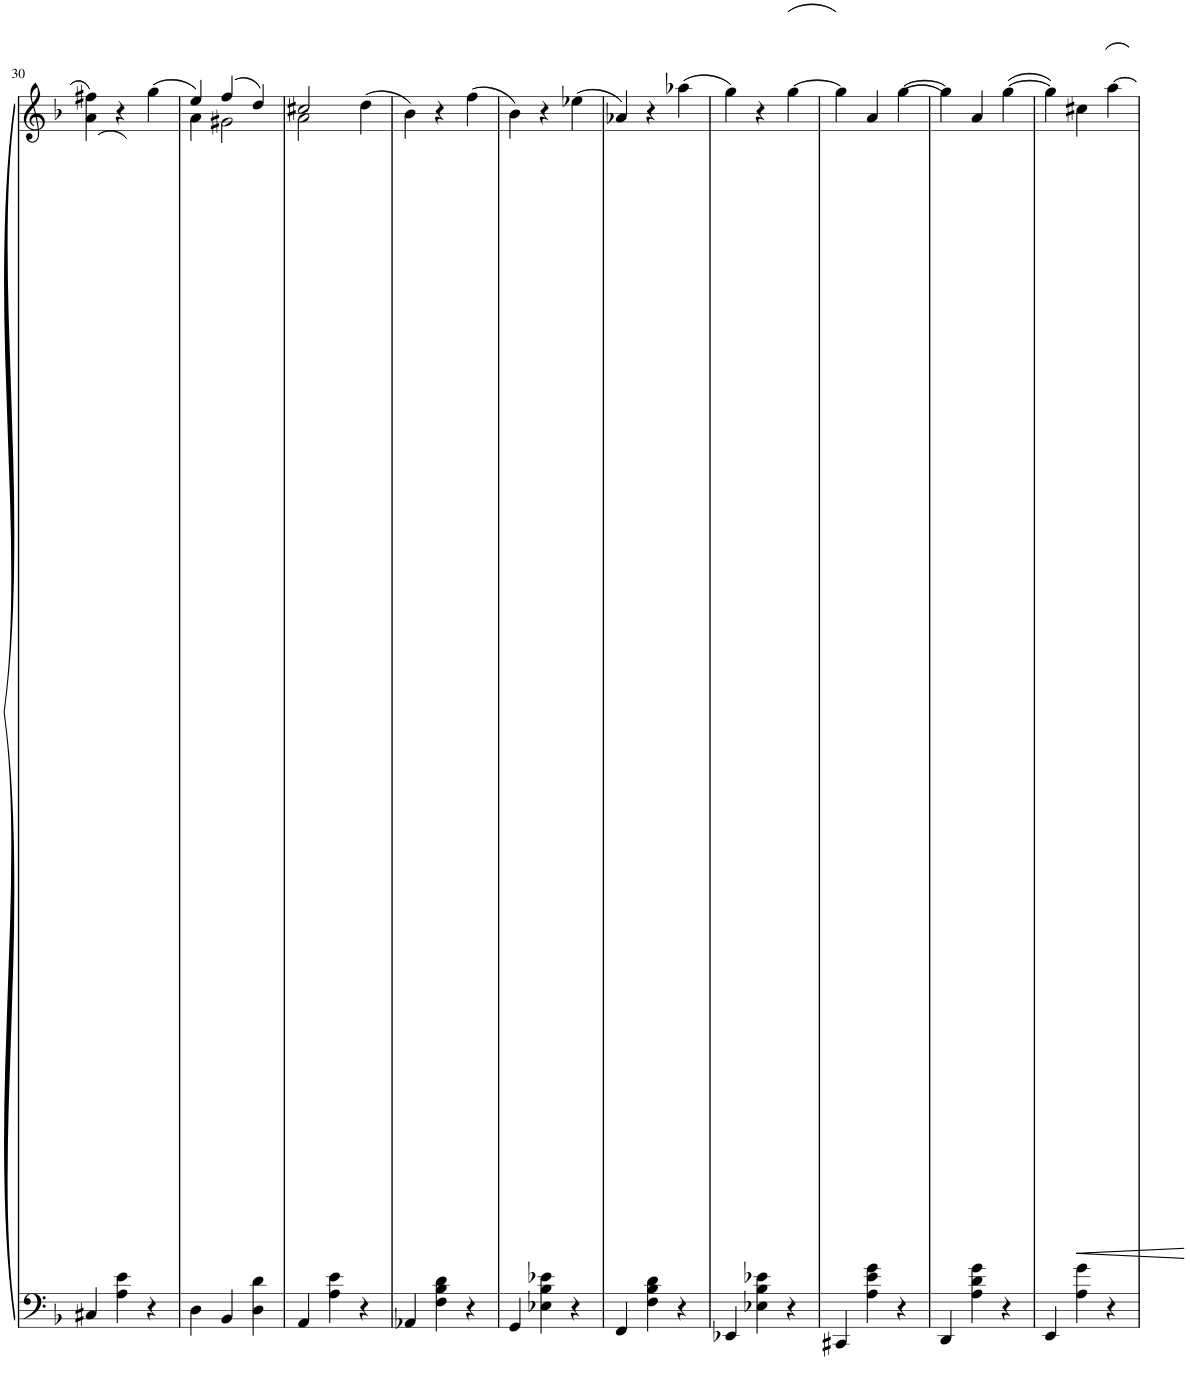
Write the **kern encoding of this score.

**kern	**kern	**dynam
*part1	*part1	*part1
*staff2	*staff1	*staff1/2
*I"Piano	*	*
*I'Pno	*	*
!!LO:PB:g=z
*clefF4	*clefG2	*
*k[b-]	*k[b-]	*
*M3/4	*M3/4	*
=30	=30	=30
4C#X/	(4a\ 4ff#X\	.
4A\ 4e\	4r)	.
4r	(4gg\	.
=31	=31	=31
*	*^	*
4D\	4ee/)	4a\	.
4BB-/	(4ff/	2g#X\	.
4D\ 4d\	4dd/)	.	.
=32	=32	=32	=32
4AA/	2cc#X/	2a\	.
4A\ 4e\	.	.	.
4r	(4dd\	4ryy	.
*	*v	*v	*
=33	=33	=33
4AA-X/	4b-\)	.
4F\ 4B-\ 4d\	4r	.
4r	(4ff\	.
=34	=34	=34
4GG/	4b-\)	.
4E-X\ 4B-\ 4e-X\	4r	.
4r	(4ee-X\	.
=35	=35	=35
4FF/	4a-X/)	.
4F\ 4B-\ 4d\	4r	.
4r	(4aa-X\	.
=36	=36	=36
4EE-X/	4gg\)	.
4E-X\ 4B-\ 4e-X\	4r	.
4r	([4gg\	.
=37	=37	=37
4CC#X/	4gg\])	.
4A\ 4e\ 4g\	4a/	.
4r	([4gg\	.
=38	=38	=38
4DD/	4gg\])	.
4A\ 4d\ 4g\	4a/	.
4r	([4gg\	.
=39	=39	=39
4EE/	4gg\])	.
!	!	!LO:HP:b
4A\ 4g\	4cc#X\	<
4r	[4aa\	.
.	.	[
=	=	=
*-	*-	*-
